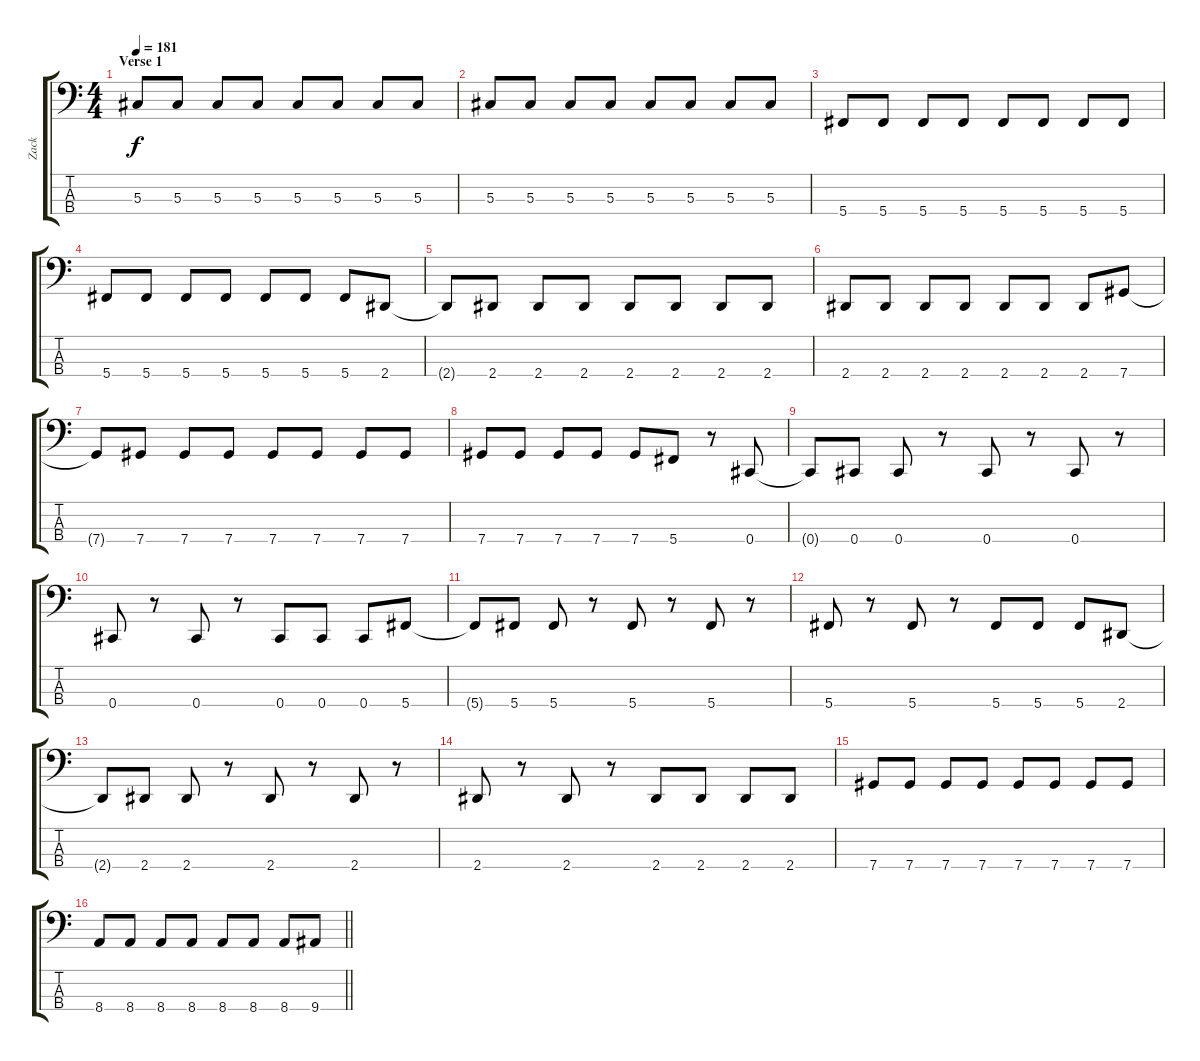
\track ("Zack" "Zack") {instrument electricbassfinger}
\staff {score tabs}
\tuning (Gb2 Db2 Ab1 Db1) {hide}
\ts (4 4)
\section ("" "Verse 1")
\tempo 181
\clef f4
\ks c
5.3.8{dy f} 5.3.8 5.3.8 5.3.8 5.3.8 5.3.8 5.3.8 5.3.8 |
5.3.8 5.3.8 5.3.8 5.3.8 5.3.8 5.3.8 5.3.8 5.3.8 |
5.4.8 5.4.8 5.4.8 5.4.8 5.4.8 5.4.8 5.4.8 5.4.8 |
5.4.8 5.4.8 5.4.8 5.4.8 5.4.8 5.4.8 5.4.8 2.4.8 |
2.4{t}.8 2.4.8 2.4.8 2.4.8 2.4.8 2.4.8 2.4.8 2.4.8 |
2.4.8 2.4.8 2.4.8 2.4.8 2.4.8 2.4.8 2.4.8 7.4.8 |
7.4{t}.8 7.4.8 7.4.8 7.4.8 7.4.8 7.4.8 7.4.8 7.4.8 |
7.4.8 7.4.8 7.4.8 7.4.8 7.4.8 5.4.8 r.8 0.4.8 |
0.4{t}.8 0.4.8 0.4.8 r.8 0.4.8 r.8 0.4.8 r.8 |
0.4.8 r.8 0.4.8 r.8 0.4.8 0.4.8 0.4.8 5.4.8 |
5.4{t}.8 5.4.8 5.4.8 r.8 5.4.8 r.8 5.4.8 r.8 |
5.4.8 r.8 5.4.8 r.8 5.4.8 5.4.8 5.4.8 2.4.8 |
2.4{t}.8 2.4.8 2.4.8 r.8 2.4.8 r.8 2.4.8 r.8 |
2.4.8 r.8 2.4.8 r.8 2.4.8 2.4.8 2.4.8 2.4.8 |
7.4.8 7.4.8 7.4.8 7.4.8 7.4.8 7.4.8 7.4.8 7.4.8 |
\barLineRight lightlight
8.4.8 8.4.8 8.4.8 8.4.8 8.4.8 8.4.8 8.4.8 9.4.8
